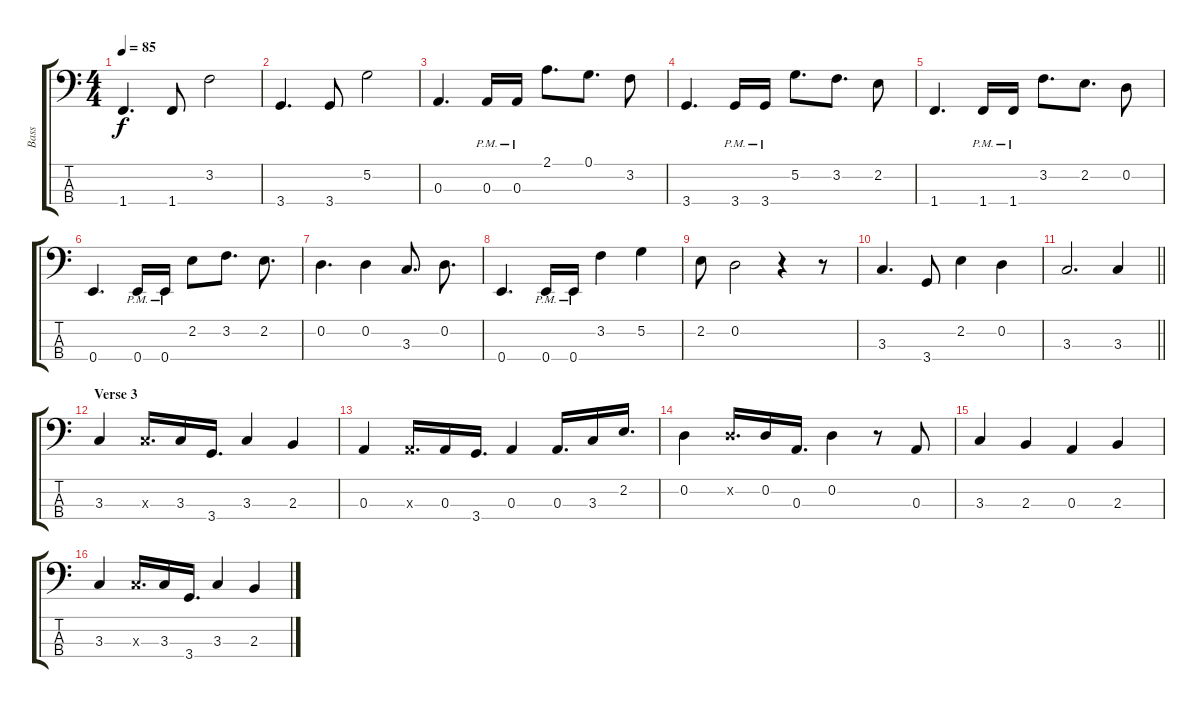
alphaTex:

\track ("Bass" "Bass") {instrument electricbassfinger}
\staff {score tabs}
\tuning (G2 D2 A1 E1) {hide}
\ts (4 4)
\tempo 85
\clef f4
\ks c
1.4.4{d dy f} 1.4.8 3.2.2 |
3.4.4{d} 3.4.8 5.2.2 |
0.3.4{d} 0.3{pm}.16 0.3{pm}.16 2.1.8{d} 0.1.8{d} 3.2.8 |
3.4.4{d} 3.4{pm}.16 3.4{pm}.16 5.2.8{d} 3.2.8{d} 2.2.8 |
1.4.4{d} 1.4{pm}.16 1.4{pm}.16 3.2.8{d} 2.2.8{d} 0.2.8 |
0.4.4{d} 0.4{pm}.16 0.4{pm}.16 2.2.8 3.2.8{d} 2.2.8{d} |
0.2.4{d} 0.2.4 3.3.8{d} 0.2.8{d} |
0.4.4{d} 0.4{pm}.16 0.4{pm}.16 3.2.4 5.2.4 |
2.2.8 0.2.2 r.4 r.8 |
3.3.4{d} 3.4.8 2.2.4 0.2.4 |
\barLineRight lightlight
3.3.2{d} 3.3.4 |
\section ("" "Verse 3")
3.3.4 3.3{x}.16{d} 3.3.16 3.4.16{d} 3.3.4 2.3.4 |
0.3.4 0.3{x}.16{d} 0.3.16 3.4.16{d} 0.3.4 0.3.16{d} 3.3.16 2.2.16{d} |
0.2.4 0.2{x}.16{d} 0.2.16 0.3.16{d} 0.2.4 r.8 0.3.8 |
3.3.4 2.3.4 0.3.4 2.3.4 |
3.3.4 3.3{x}.16{d} 3.3.16 3.4.16{d} 3.3.4 2.3.4
